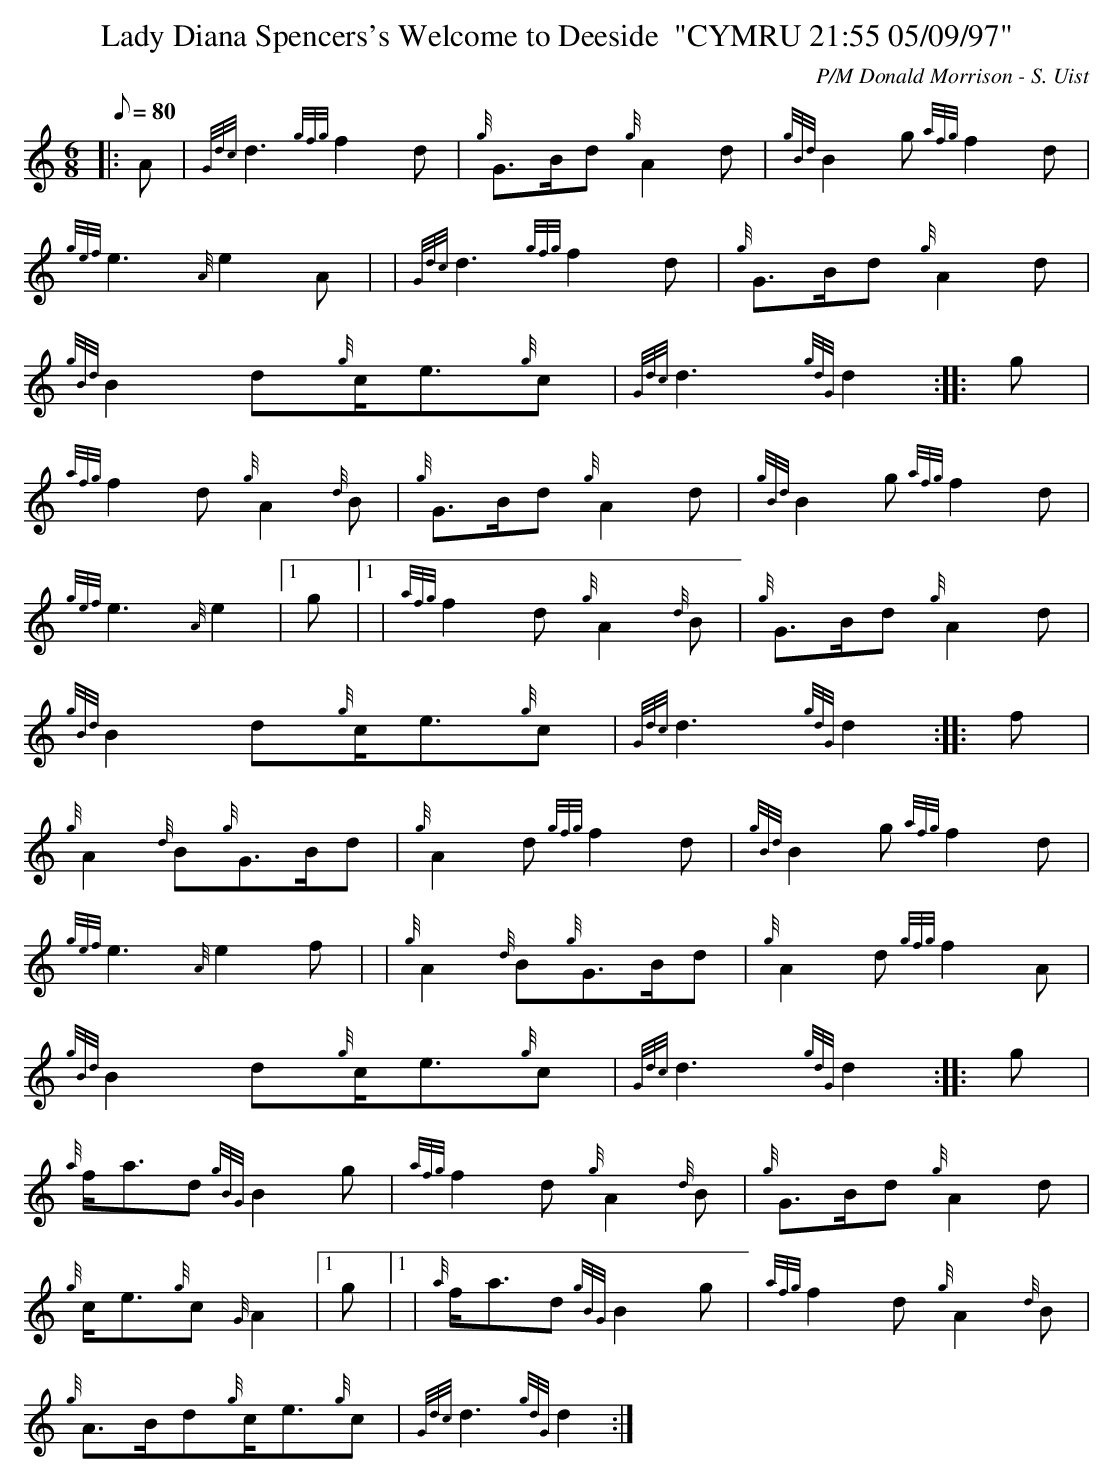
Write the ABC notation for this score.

X:1
T:Lady Diana Spencers's Welcome to Deeside  "CYMRU 21:55 05/09/97"
M:6/8
L:1/8
Q:80
C:P/M Donald Morrison - S. Uist
K:HP
|: A | \
{Gdc}d3{gfg}f2d | \
{g}G3/2B/2d{g}A2d | \
{gBd}B2g{afg}f2d |
{gef}e3{A}e2A | | \
{Gdc}d3{gfg}f2d | \
{g}G3/2B/2d{g}A2d |
{gBd}B2d{g}c/2e3/2{g}c | \
{Gdc}d3{gdG}d2 :: \
g |
{afg}f2d{g}A2{d}B | \
{g}G3/2B/2d{g}A2d | \
{gBd}B2g{afg}f2d |
{gef}e3{A}e2|1 g|1  | \
{afg}f2d{g}A2{d}B | \
{g}G3/2B/2d{g}A2d |
{gBd}B2d{g}c/2e3/2{g}c | \
{Gdc}d3{gdG}d2 :: \
f |
{g}A2{d}B{g}G3/2B/2d | \
{g}A2d{gfg}f2d | \
{gBd}B2g{afg}f2d |
{gef}e3{A}e2f | | \
{g}A2{d}B{g}G3/2B/2d | \
{g}A2d{gfg}f2A |
{gBd}B2d{g}c/2e3/2{g}c | \
{Gdc}d3{gdG}d2 :: \
g |
{a}f/2a3/2d{gBG}B2g | \
{afg}f2d{g}A2{d}B | \
{g}G3/2B/2d{g}A2d |
{g}c/2e3/2{g}c{G}A2|1 g|1  | \
{a}f/2a3/2d{gBG}B2g | \
{afg}f2d{g}A2{d}B |
{g}A3/2B/2d{g}c/2e3/2{g}c | \
{Gdc}d3{gdG}d2 :|
